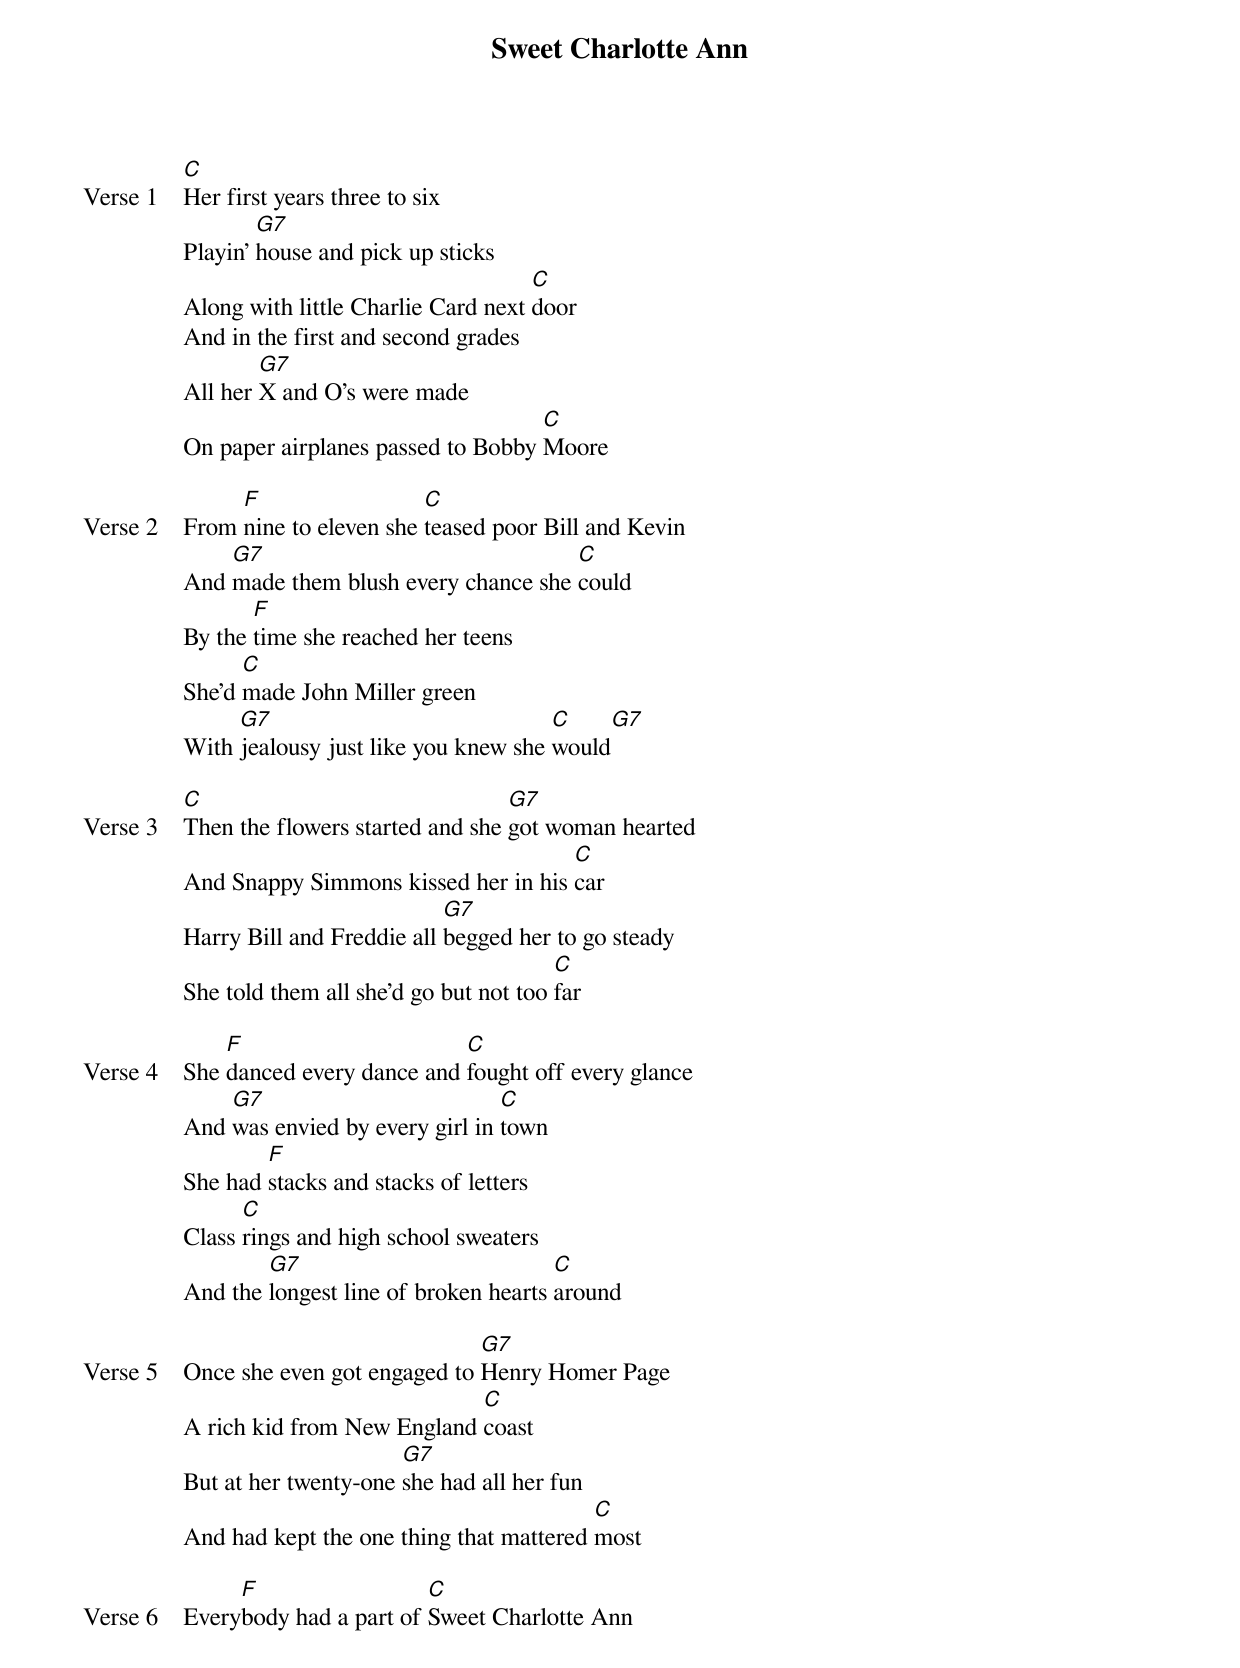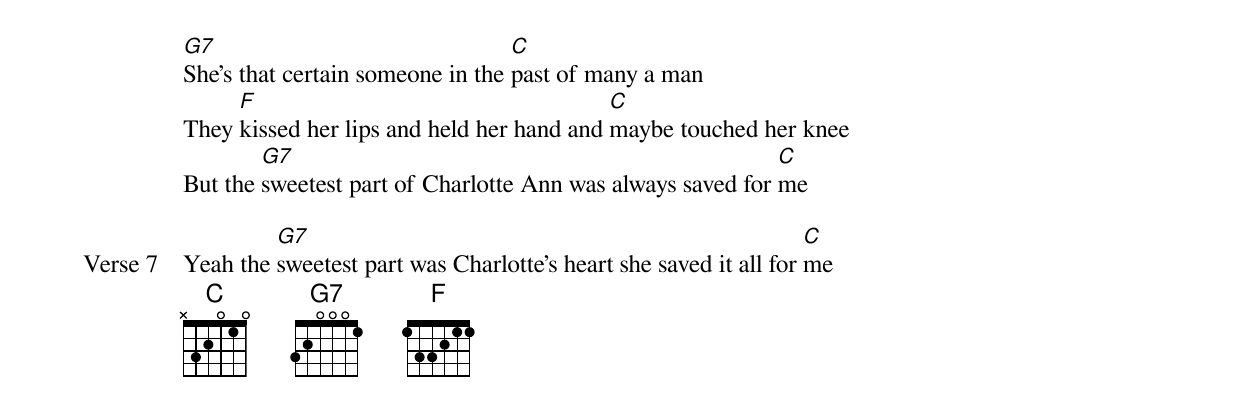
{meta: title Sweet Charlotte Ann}
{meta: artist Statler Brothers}
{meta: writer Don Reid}

{start_of_verse: Verse 1}
[C]Her first years three to six
Playin' [G7]house and pick up sticks
Along with little Charlie Card next [C]door
And in the first and second grades
All her [G7]X and O's were made
On paper airplanes passed to Bobby [C]Moore
{end_of_verse}

{start_of_verse: Verse 2}
From [F]nine to eleven she [C]teased poor Bill and Kevin
And [G7]made them blush every chance she [C]could
By the [F]time she reached her teens
She'd [C]made John Miller green
With [G7]jealousy just like you knew she [C]would[G7]
{end_of_verse}

{start_of_verse: Verse 3}
[C]Then the flowers started and she [G7]got woman hearted
And Snappy Simmons kissed her in his [C]car
Harry Bill and Freddie all [G7]begged her to go steady
She told them all she'd go but not too [C]far
{end_of_verse}

{start_of_verse: Verse 4}
She [F]danced every dance and [C]fought off every glance
And [G7]was envied by every girl in [C]town
She had [F]stacks and stacks of letters
Class [C]rings and high school sweaters
And the [G7]longest line of broken hearts [C]around
{end_of_verse}

{start_of_verse: Verse 5}
Once she even got engaged to [G7]Henry Homer Page
A rich kid from New England [C]coast
But at her twenty-one [G7]she had all her fun
And had kept the one thing that mattered [C]most
{end_of_verse}

{start_of_verse: Verse 6}
Every[F]body had a part of [C]Sweet Charlotte Ann
[G7]She's that certain someone in the [C]past of many a man
They [F]kissed her lips and held her hand and [C]maybe touched her knee
But the [G7]sweetest part of Charlotte Ann was always saved for [C]me
{end_of_verse}

{start_of_verse: Verse 7}
Yeah the [G7]sweetest part was Charlotte's heart she saved it all for [C]me
{end_of_verse}
